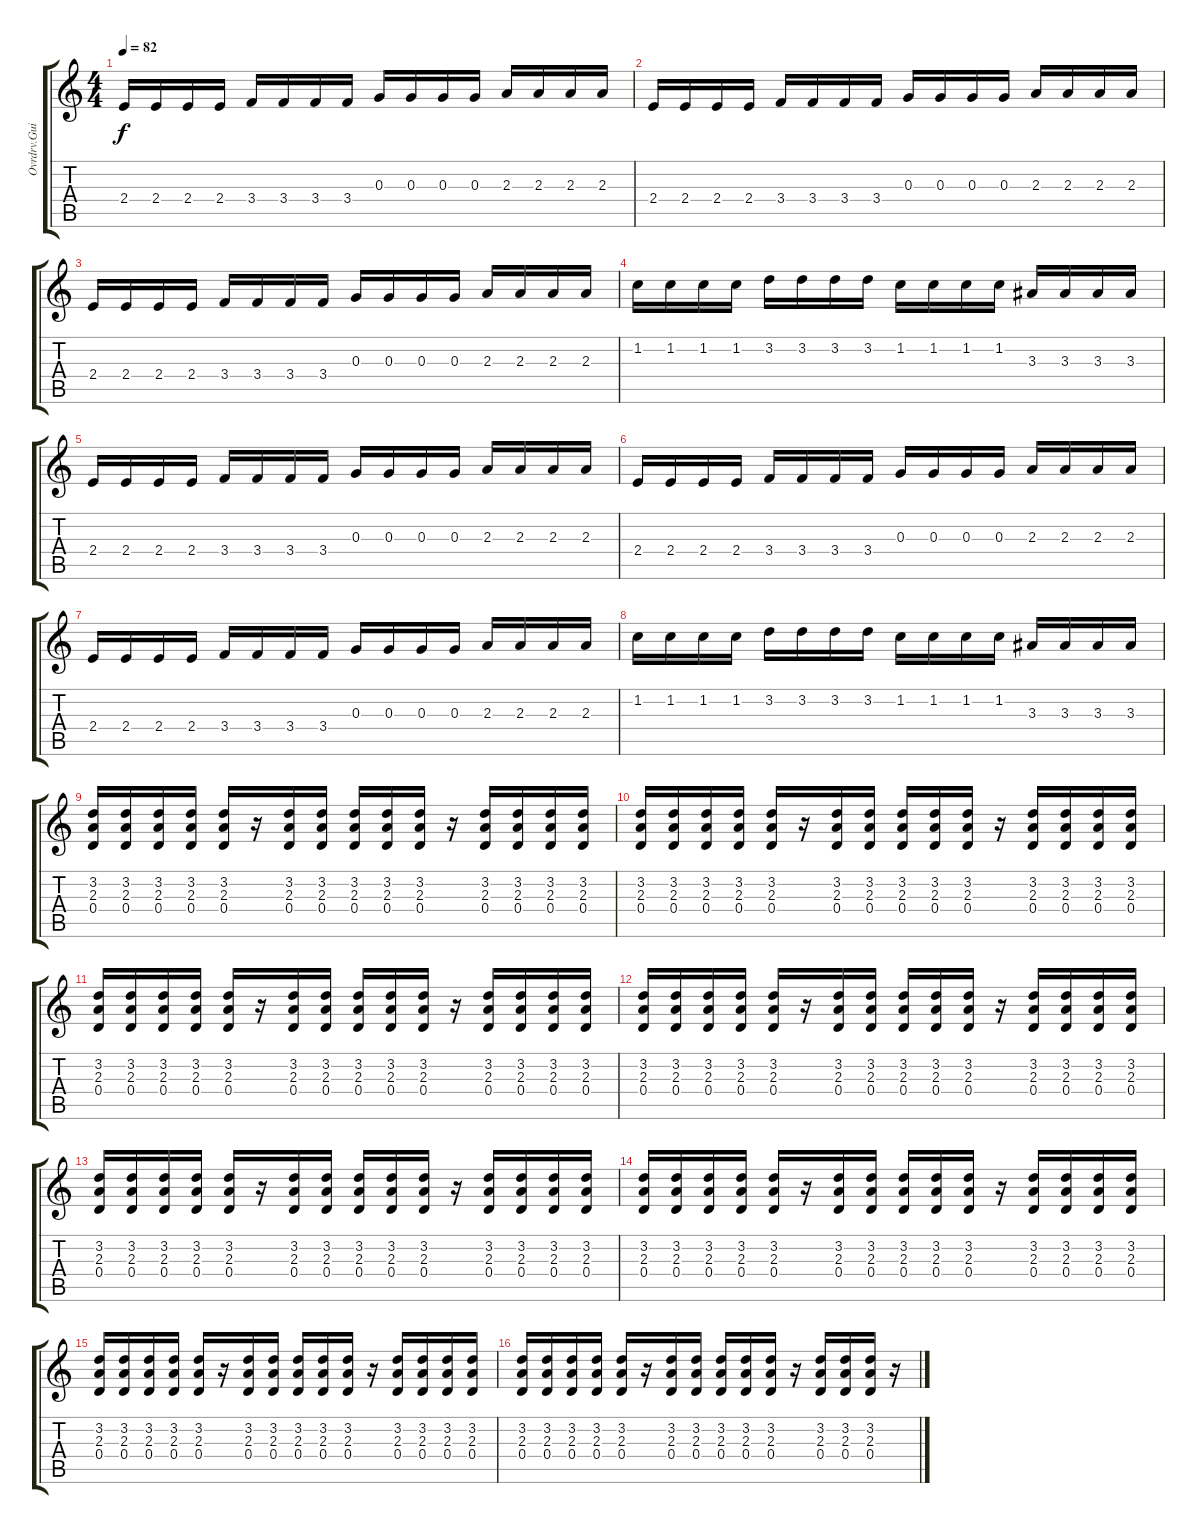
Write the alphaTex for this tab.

\track ("Ovrdrv.Guitar" "Ovrdrv.Gui") {instrument distortionguitar}
\staff {score tabs}
\tuning (E4 B3 G3 D3 A2 E2) {hide}
\ts (4 4)
\tempo 82
\clef g2
\ks c
2.4.16{dy f volume 16 balance 8} 2.4.16 2.4.16 2.4.16 3.4.16 3.4.16 3.4.16 3.4.16 0.3.16 0.3.16 0.3.16 0.3.16 2.3.16 2.3.16 2.3.16 2.3.16 |
2.4.16 2.4.16 2.4.16 2.4.16 3.4.16 3.4.16 3.4.16 3.4.16 0.3.16 0.3.16 0.3.16 0.3.16 2.3.16 2.3.16 2.3.16 2.3.16 |
2.4.16 2.4.16 2.4.16 2.4.16 3.4.16 3.4.16 3.4.16 3.4.16 0.3.16 0.3.16 0.3.16 0.3.16 2.3.16 2.3.16 2.3.16 2.3.16 |
1.2.16 1.2.16 1.2.16 1.2.16 3.2.16 3.2.16 3.2.16 3.2.16 1.2.16 1.2.16 1.2.16 1.2.16 3.3.16 3.3.16 3.3.16 3.3.16 |
2.4.16{volume 16 balance 8} 2.4.16 2.4.16 2.4.16 3.4.16 3.4.16 3.4.16 3.4.16 0.3.16 0.3.16 0.3.16 0.3.16 2.3.16 2.3.16 2.3.16 2.3.16 |
2.4.16 2.4.16 2.4.16 2.4.16 3.4.16 3.4.16 3.4.16 3.4.16 0.3.16 0.3.16 0.3.16 0.3.16 2.3.16 2.3.16 2.3.16 2.3.16 |
2.4.16 2.4.16 2.4.16 2.4.16 3.4.16 3.4.16 3.4.16 3.4.16 0.3.16 0.3.16 0.3.16 0.3.16 2.3.16 2.3.16 2.3.16 2.3.16 |
1.2.16 1.2.16 1.2.16 1.2.16 3.2.16 3.2.16 3.2.16 3.2.16 1.2.16 1.2.16 1.2.16 1.2.16 3.3.16 3.3.16 3.3.16 3.3.16 |
(3.2 2.3 0.4).16{volume 16 balance 8} (3.2 2.3 0.4).16 (3.2 2.3 0.4).16 (3.2 2.3 0.4).16 (3.2 2.3 0.4).16 r.16 (3.2 2.3 0.4).16 (3.2 2.3 0.4).16 (3.2 2.3 0.4).16 (3.2 2.3 0.4).16 (3.2 2.3 0.4).16 r.16 (3.2 2.3 0.4).16 (3.2 2.3 0.4).16 (3.2 2.3 0.4).16 (3.2 2.3 0.4).16 |
(3.2 2.3 0.4).16 (3.2 2.3 0.4).16 (3.2 2.3 0.4).16 (3.2 2.3 0.4).16 (3.2 2.3 0.4).16 r.16 (3.2 2.3 0.4).16 (3.2 2.3 0.4).16 (3.2 2.3 0.4).16 (3.2 2.3 0.4).16 (3.2 2.3 0.4).16 r.16 (3.2 2.3 0.4).16 (3.2 2.3 0.4).16 (3.2 2.3 0.4).16 (3.2 2.3 0.4).16 |
(3.2 2.3 0.4).16 (3.2 2.3 0.4).16 (3.2 2.3 0.4).16 (3.2 2.3 0.4).16 (3.2 2.3 0.4).16 r.16 (3.2 2.3 0.4).16 (3.2 2.3 0.4).16 (3.2 2.3 0.4).16 (3.2 2.3 0.4).16 (3.2 2.3 0.4).16 r.16 (3.2 2.3 0.4).16 (3.2 2.3 0.4).16 (3.2 2.3 0.4).16 (3.2 2.3 0.4).16 |
(3.2 2.3 0.4).16 (3.2 2.3 0.4).16 (3.2 2.3 0.4).16 (3.2 2.3 0.4).16 (3.2 2.3 0.4).16 r.16 (3.2 2.3 0.4).16 (3.2 2.3 0.4).16 (3.2 2.3 0.4).16 (3.2 2.3 0.4).16 (3.2 2.3 0.4).16 r.16 (3.2 2.3 0.4).16 (3.2 2.3 0.4).16 (3.2 2.3 0.4).16 (3.2 2.3 0.4).16 |
(3.2 2.3 0.4).16 (3.2 2.3 0.4).16 (3.2 2.3 0.4).16 (3.2 2.3 0.4).16 (3.2 2.3 0.4).16 r.16 (3.2 2.3 0.4).16 (3.2 2.3 0.4).16 (3.2 2.3 0.4).16 (3.2 2.3 0.4).16 (3.2 2.3 0.4).16 r.16 (3.2 2.3 0.4).16 (3.2 2.3 0.4).16 (3.2 2.3 0.4).16 (3.2 2.3 0.4).16 |
(3.2 2.3 0.4).16 (3.2 2.3 0.4).16 (3.2 2.3 0.4).16 (3.2 2.3 0.4).16 (3.2 2.3 0.4).16 r.16 (3.2 2.3 0.4).16 (3.2 2.3 0.4).16 (3.2 2.3 0.4).16 (3.2 2.3 0.4).16 (3.2 2.3 0.4).16 r.16 (3.2 2.3 0.4).16 (3.2 2.3 0.4).16 (3.2 2.3 0.4).16 (3.2 2.3 0.4).16 |
(3.2 2.3 0.4).16 (3.2 2.3 0.4).16 (3.2 2.3 0.4).16 (3.2 2.3 0.4).16 (3.2 2.3 0.4).16 r.16 (3.2 2.3 0.4).16 (3.2 2.3 0.4).16 (3.2 2.3 0.4).16 (3.2 2.3 0.4).16 (3.2 2.3 0.4).16 r.16 (3.2 2.3 0.4).16 (3.2 2.3 0.4).16 (3.2 2.3 0.4).16 (3.2 2.3 0.4).16 |
(3.2 2.3 0.4).16 (3.2 2.3 0.4).16 (3.2 2.3 0.4).16 (3.2 2.3 0.4).16 (3.2 2.3 0.4).16 r.16 (3.2 2.3 0.4).16 (3.2 2.3 0.4).16 (3.2 2.3 0.4).16 (3.2 2.3 0.4).16 (3.2 2.3 0.4).16 r.16 (3.2 2.3 0.4).16 (3.2 2.3 0.4).16 (3.2 2.3 0.4).16 r.16
